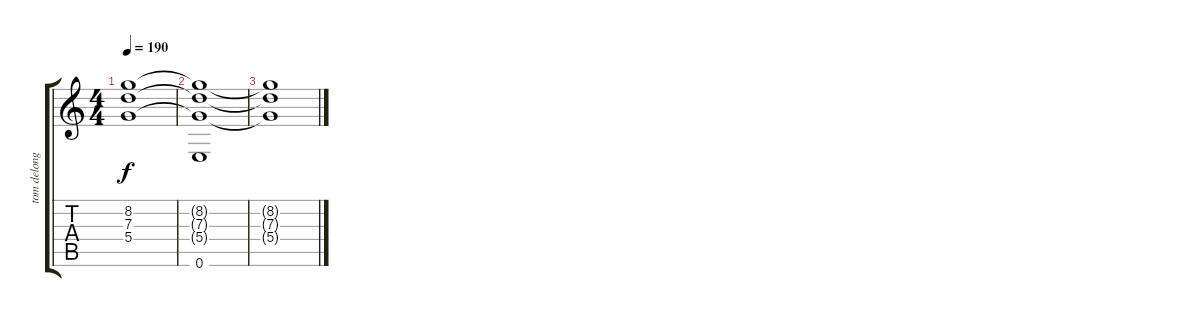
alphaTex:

\track ("tom delonge" "tom delong") {instrument distortionguitar}
\staff {score tabs}
\tuning (E4 B3 G3 D3 A2 E2) {hide}
\ts (4 4)
\tempo 190
\clef g2
\ks c
(8.2 7.3 5.4).1{dy f} |
(8.2{t} 7.3{t} 5.4{t} 0.6).1 |
(8.2{t} 7.3{t} 5.4{t}).1
